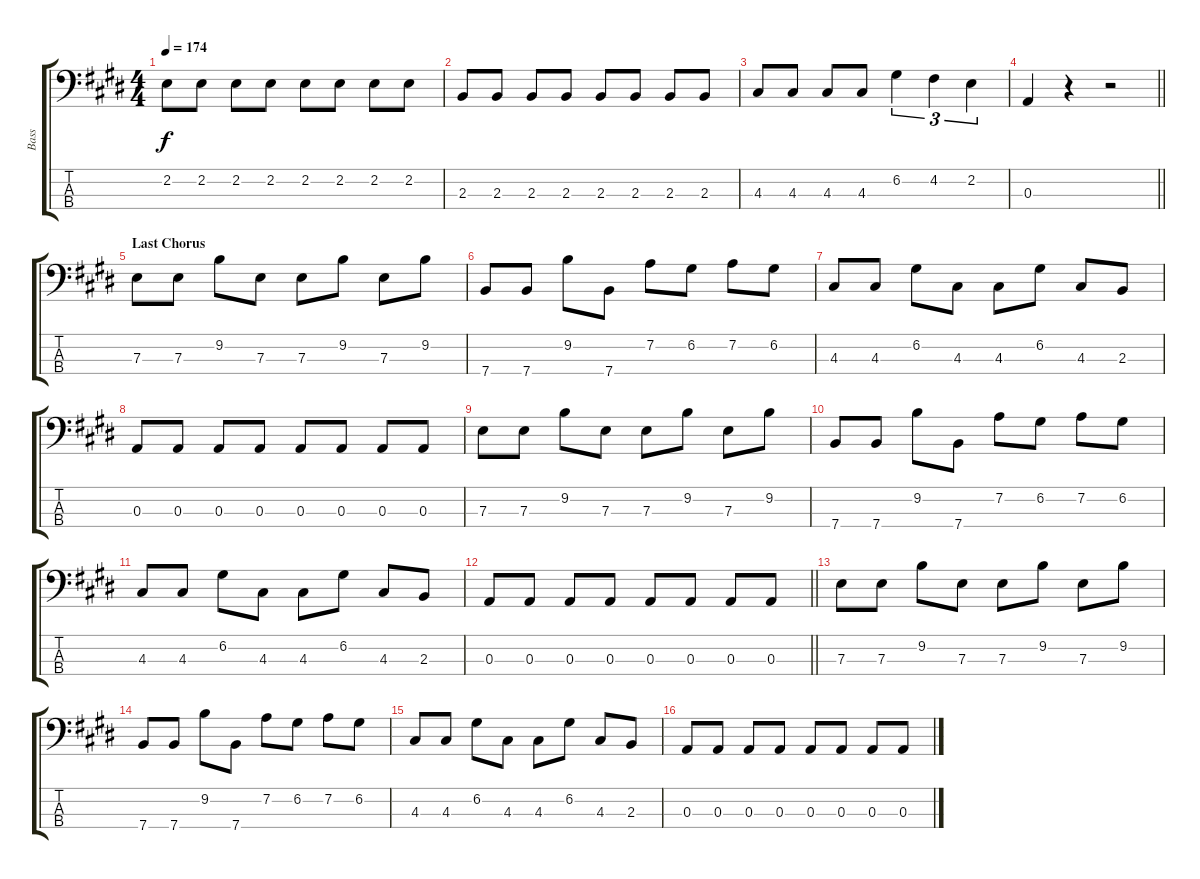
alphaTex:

\track ("Bass" "Bass") {instrument electricbasspick bank 255}
\staff {score tabs}
\tuning (G2 D2 A1 E1) {hide}
\ts (4 4)
\tempo 174
\clef f4
\ks e
2.2.8{dy f} 2.2.8 2.2.8 2.2.8 2.2.8 2.2.8 2.2.8 2.2.8 |
2.3.8 2.3.8 2.3.8 2.3.8 2.3.8 2.3.8 2.3.8 2.3.8 |
4.3.8 4.3.8 4.3.8 4.3.8 6.2.4{tu (3 2)} 4.2.4{tu (3 2)} 2.2.4{tu (3 2)} |
\barLineRight lightlight
0.3.4 r.4 r.2 |
\section ("" "Last Chorus")
7.3.8 7.3.8 9.2.8 7.3.8 7.3.8 9.2.8 7.3.8 9.2.8 |
7.4.8 7.4.8 9.2.8 7.4.8 7.2.8 6.2.8 7.2.8 6.2.8 |
4.3.8 4.3.8 6.2.8 4.3.8 4.3.8 6.2.8 4.3.8 2.3.8 |
0.3.8 0.3.8 0.3.8 0.3.8 0.3.8 0.3.8 0.3.8 0.3.8 |
7.3.8 7.3.8 9.2.8 7.3.8 7.3.8 9.2.8 7.3.8 9.2.8 |
7.4.8 7.4.8 9.2.8 7.4.8 7.2.8 6.2.8 7.2.8 6.2.8 |
4.3.8 4.3.8 6.2.8 4.3.8 4.3.8 6.2.8 4.3.8 2.3.8 |
\barLineRight lightlight
0.3.8 0.3.8 0.3.8 0.3.8 0.3.8 0.3.8 0.3.8 0.3.8 |
7.3.8 7.3.8 9.2.8 7.3.8 7.3.8 9.2.8 7.3.8 9.2.8 |
7.4.8 7.4.8 9.2.8 7.4.8 7.2.8 6.2.8 7.2.8 6.2.8 |
4.3.8 4.3.8 6.2.8 4.3.8 4.3.8 6.2.8 4.3.8 2.3.8 |
0.3.8 0.3.8 0.3.8 0.3.8 0.3.8 0.3.8 0.3.8 0.3.8
